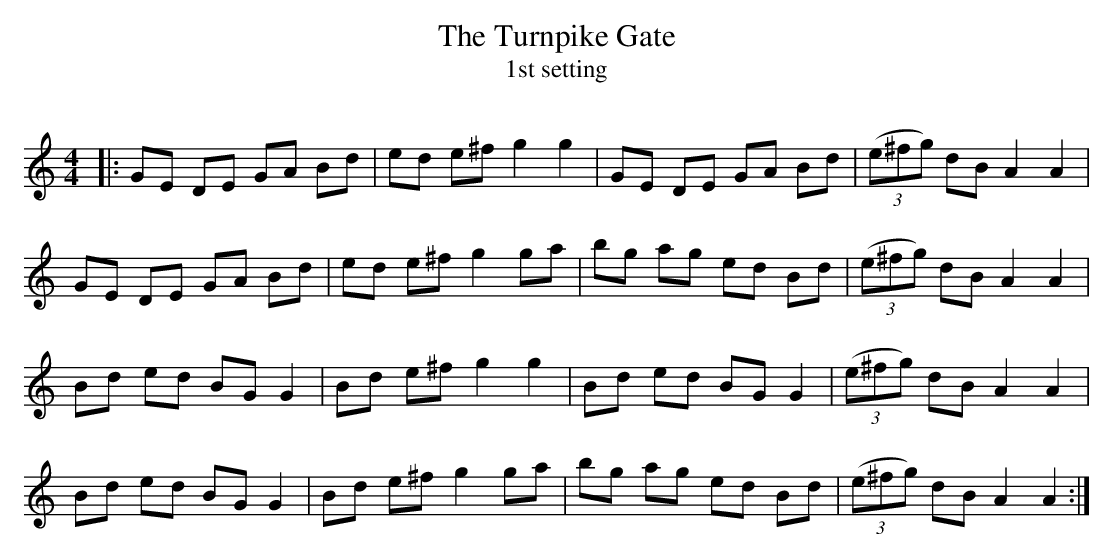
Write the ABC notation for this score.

X:1
T: The Turnpike Gate
T: 1st setting
Q: 232
K:Am
M:4/4
L:1/8
|:GE DE GA Bd|ed e^f g2 g2|GE DE GA Bd|((3e^fg) dB A2 A2|
GE DE GA Bd|ed e^f g2 ga|bg ag ed Bd|((3e^fg) dB A2 A2|
Bd ed BG G2|Bd e^f g2 g2|Bd ed BG G2|((3e^fg) dB A2 A2|
Bd ed BG G2|Bd e^f g2 ga|bg ag ed Bd|((3e^fg) dB A2 A2:|
